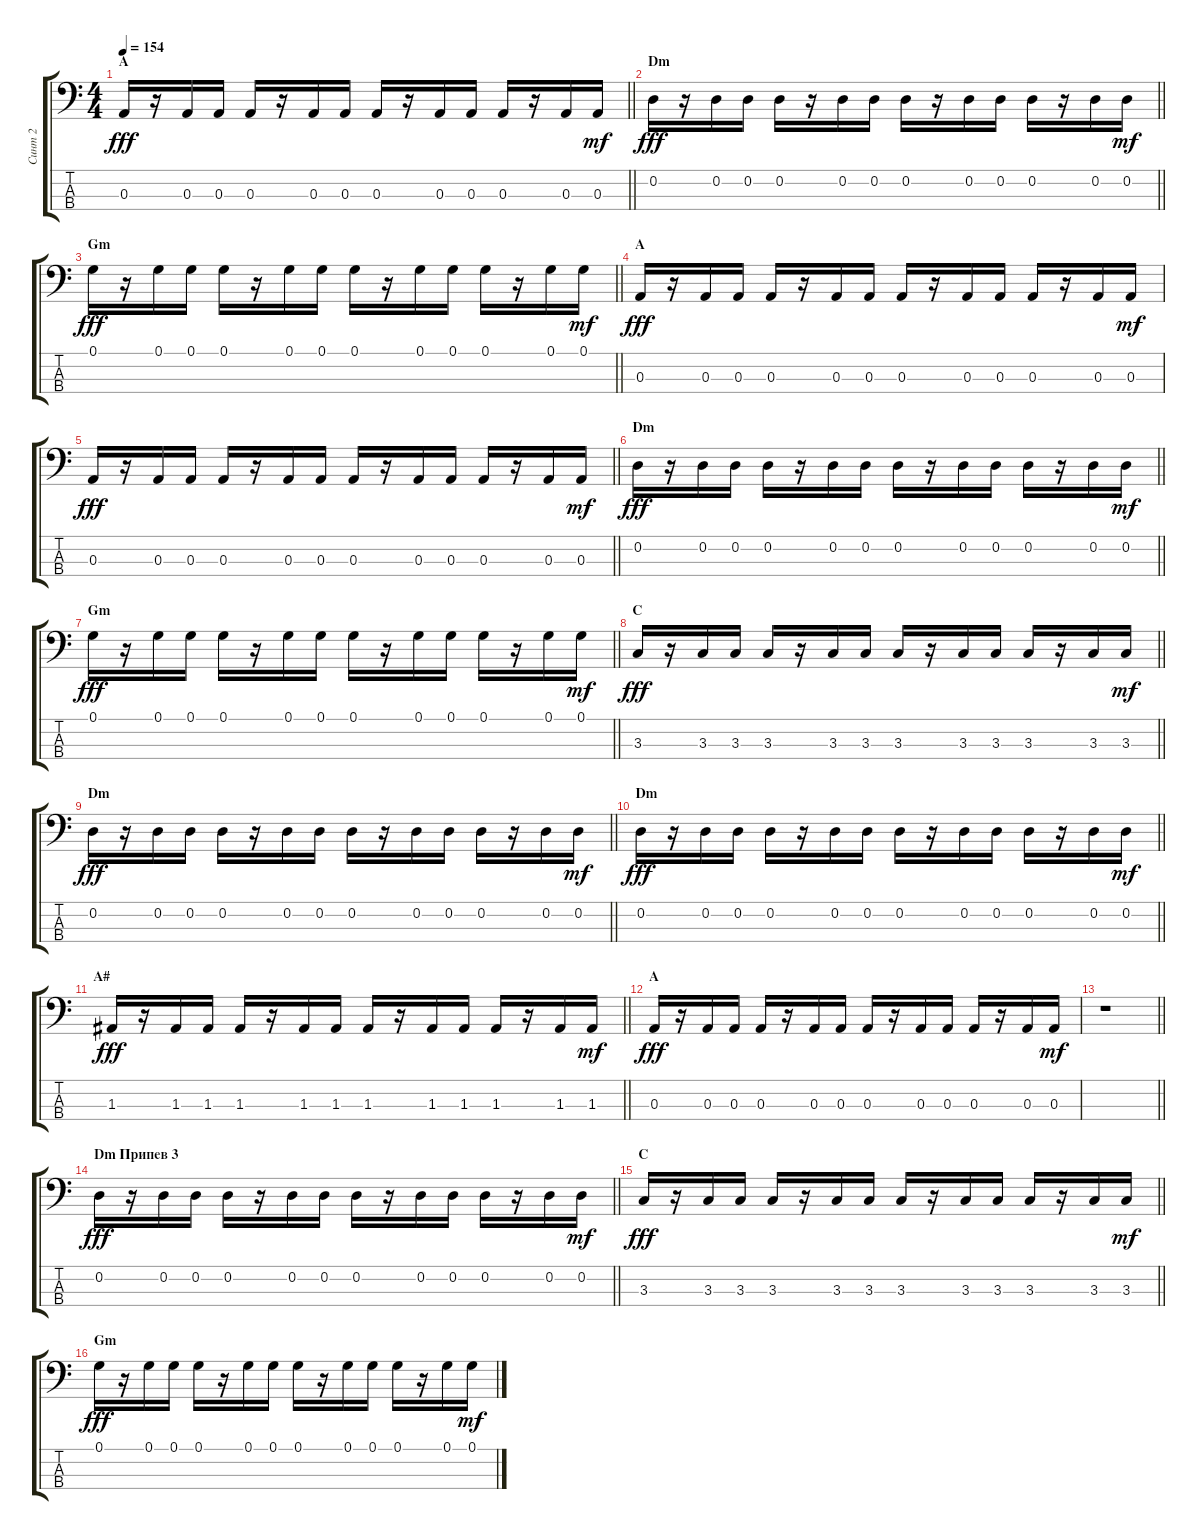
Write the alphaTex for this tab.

\track ("Синт 2" "Синт 2") {instrument synthbass2}
\staff {score tabs}
\tuning (G2 D2 A1 E1) {hide}
\ts (4 4)
\section ("" "A")
\tempo 154
\clef f4
\barLineRight lightlight
\ks c
0.3.16{dy fff} r.16 0.3.16 0.3.16 0.3.16 r.16 0.3.16 0.3.16 0.3.16 r.16 0.3.16 0.3.16 0.3.16 r.16 0.3.16 0.3.16{dy mf} |
\section ("" "Dm")
\barLineRight lightlight
0.2.16{dy fff} r.16 0.2.16 0.2.16 0.2.16 r.16 0.2.16 0.2.16 0.2.16 r.16 0.2.16 0.2.16 0.2.16 r.16 0.2.16 0.2.16{dy mf} |
\section ("" "Gm")
\barLineRight lightlight
0.1.16{dy fff} r.16 0.1.16 0.1.16 0.1.16 r.16 0.1.16 0.1.16 0.1.16 r.16 0.1.16 0.1.16 0.1.16 r.16 0.1.16 0.1.16{dy mf} |
\section ("" "A")
0.3.16{dy fff} r.16 0.3.16 0.3.16 0.3.16 r.16 0.3.16 0.3.16 0.3.16 r.16 0.3.16 0.3.16 0.3.16 r.16 0.3.16 0.3.16{dy mf} |
\barLineRight lightlight
0.3.16{dy fff} r.16 0.3.16 0.3.16 0.3.16 r.16 0.3.16 0.3.16 0.3.16 r.16 0.3.16 0.3.16 0.3.16 r.16 0.3.16 0.3.16{dy mf} |
\section ("" "Dm")
\barLineRight lightlight
0.2.16{dy fff} r.16 0.2.16 0.2.16 0.2.16 r.16 0.2.16 0.2.16 0.2.16 r.16 0.2.16 0.2.16 0.2.16 r.16 0.2.16 0.2.16{dy mf} |
\section ("" "Gm")
\barLineRight lightlight
0.1.16{dy fff} r.16 0.1.16 0.1.16 0.1.16 r.16 0.1.16 0.1.16 0.1.16 r.16 0.1.16 0.1.16 0.1.16 r.16 0.1.16 0.1.16{dy mf} |
\section ("" "C")
\barLineRight lightlight
3.3.16{dy fff} r.16 3.3.16 3.3.16 3.3.16 r.16 3.3.16 3.3.16 3.3.16 r.16 3.3.16 3.3.16 3.3.16 r.16 3.3.16 3.3.16{dy mf} |
\section ("" "Dm")
\barLineRight lightlight
0.2.16{dy fff} r.16 0.2.16 0.2.16 0.2.16 r.16 0.2.16 0.2.16 0.2.16 r.16 0.2.16 0.2.16 0.2.16 r.16 0.2.16 0.2.16{dy mf} |
\section ("" "Dm")
\barLineRight lightlight
0.2.16{dy fff} r.16 0.2.16 0.2.16 0.2.16 r.16 0.2.16 0.2.16 0.2.16 r.16 0.2.16 0.2.16 0.2.16 r.16 0.2.16 0.2.16{dy mf} |
\section ("" "A#")
\barLineRight lightlight
1.3.16{dy fff} r.16 1.3.16 1.3.16 1.3.16 r.16 1.3.16 1.3.16 1.3.16 r.16 1.3.16 1.3.16 1.3.16 r.16 1.3.16 1.3.16{dy mf} |
\section ("" "A")
0.3.16{dy fff} r.16 0.3.16 0.3.16 0.3.16 r.16 0.3.16 0.3.16 0.3.16 r.16 0.3.16 0.3.16 0.3.16 r.16 0.3.16 0.3.16{dy mf} |
\barLineRight lightlight
r.1 |
\section ("" "Dm Припев 3")
\barLineRight lightlight
0.2.16{dy fff} r.16 0.2.16 0.2.16 0.2.16 r.16 0.2.16 0.2.16 0.2.16 r.16 0.2.16 0.2.16 0.2.16 r.16 0.2.16 0.2.16{dy mf} |
\section ("" "C")
\barLineRight lightlight
3.3.16{dy fff} r.16 3.3.16 3.3.16 3.3.16 r.16 3.3.16 3.3.16 3.3.16 r.16 3.3.16 3.3.16 3.3.16 r.16 3.3.16 3.3.16{dy mf} |
\section ("" "Gm")
0.1.16{dy fff} r.16 0.1.16 0.1.16 0.1.16 r.16 0.1.16 0.1.16 0.1.16 r.16 0.1.16 0.1.16 0.1.16 r.16 0.1.16 0.1.16{dy mf}
